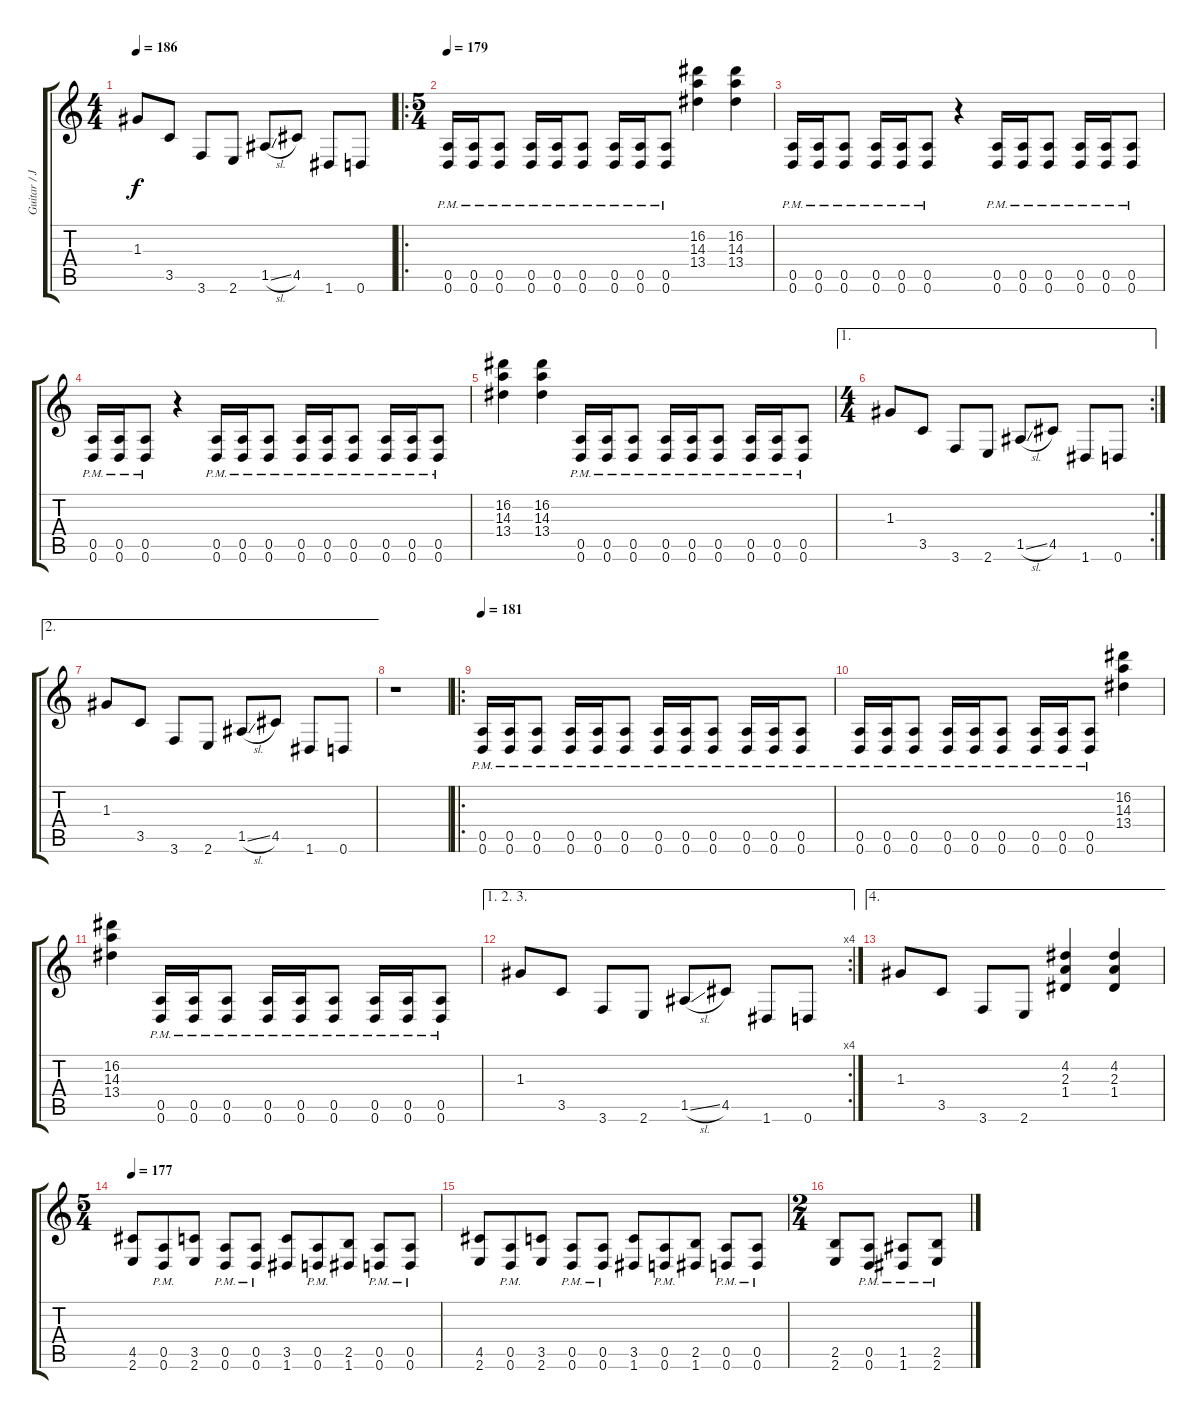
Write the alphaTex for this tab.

\track ("Guitar / Jordan" "Guitar / J") {instrument overdrivenguitar}
\staff {score tabs}
\tuning (E4 B3 G3 D3 A2 D2) {hide}
\ts (4 4)
\tempo 186
\clef g2
\ks c
1.3.8{dy f} 3.5.8 3.6.8 2.6.8 1.5{sl}.8 4.5.8 1.6.8 0.6.8 |
\ro
\ts (5 4)
\tempo 179
(0.5{pm} 0.6{pm}).16 (0.5{pm} 0.6{pm}).16 (0.5{pm} 0.6{pm}).8 (0.5{pm} 0.6{pm}).16 (0.5{pm} 0.6{pm}).16 (0.5{pm} 0.6{pm}).8 (0.5{pm} 0.6{pm}).16 (0.5{pm} 0.6{pm}).16 (0.5{pm} 0.6{pm}).8 (16.2 14.3 13.4).4 (16.2 14.3 13.4).4 |
(0.5{pm} 0.6{pm}).16 (0.5{pm} 0.6{pm}).16 (0.5{pm} 0.6{pm}).8 (0.5{pm} 0.6{pm}).16 (0.5{pm} 0.6{pm}).16 (0.5{pm} 0.6{pm}).8 r.4 (0.5{pm} 0.6{pm}).16 (0.5{pm} 0.6{pm}).16 (0.5{pm} 0.6{pm}).8 (0.5{pm} 0.6{pm}).16 (0.5{pm} 0.6{pm}).16 (0.5{pm} 0.6{pm}).8 |
(0.5{pm} 0.6{pm}).16 (0.5{pm} 0.6{pm}).16 (0.5{pm} 0.6{pm}).8 r.4 (0.5{pm} 0.6{pm}).16 (0.5{pm} 0.6{pm}).16 (0.5{pm} 0.6{pm}).8 (0.5{pm} 0.6{pm}).16 (0.5{pm} 0.6{pm}).16 (0.5{pm} 0.6{pm}).8 (0.5{pm} 0.6{pm}).16 (0.5{pm} 0.6{pm}).16 (0.5{pm} 0.6{pm}).8 |
(16.2 14.3 13.4).4 (16.2 14.3 13.4).4 (0.5{pm} 0.6{pm}).16 (0.5{pm} 0.6{pm}).16 (0.5{pm} 0.6{pm}).8 (0.5{pm} 0.6{pm}).16 (0.5{pm} 0.6{pm}).16 (0.5{pm} 0.6{pm}).8 (0.5{pm} 0.6{pm}).16 (0.5{pm} 0.6{pm}).16 (0.5{pm} 0.6{pm}).8 |
\ae 1
\rc 2
\ts (4 4)
1.3.8 3.5.8 3.6.8 2.6.8 1.5{sl}.8 4.5.8 1.6.8 0.6.8 |
\ae 2
1.3.8 3.5.8 3.6.8 2.6.8 1.5{sl}.8 4.5.8 1.6.8 0.6.8 |
r.1 |
\ro
\tempo 181
(0.5{pm} 0.6{pm}).16 (0.5{pm} 0.6{pm}).16 (0.5{pm} 0.6{pm}).8 (0.5{pm} 0.6{pm}).16 (0.5{pm} 0.6{pm}).16 (0.5{pm} 0.6{pm}).8 (0.5{pm} 0.6{pm}).16 (0.5{pm} 0.6{pm}).16 (0.5{pm} 0.6{pm}).8 (0.5{pm} 0.6{pm}).16 (0.5{pm} 0.6{pm}).16 (0.5{pm} 0.6{pm}).8 |
(0.5{pm} 0.6{pm}).16 (0.5{pm} 0.6{pm}).16 (0.5{pm} 0.6{pm}).8 (0.5{pm} 0.6{pm}).16 (0.5{pm} 0.6{pm}).16 (0.5{pm} 0.6{pm}).8 (0.5{pm} 0.6{pm}).16 (0.5{pm} 0.6{pm}).16 (0.5{pm} 0.6{pm}).8 (16.2 14.3 13.4).4 |
(16.2 14.3 13.4).4 (0.5{pm} 0.6{pm}).16 (0.5{pm} 0.6{pm}).16 (0.5{pm} 0.6{pm}).8 (0.5{pm} 0.6{pm}).16 (0.5{pm} 0.6{pm}).16 (0.5{pm} 0.6{pm}).8 (0.5{pm} 0.6{pm}).16 (0.5{pm} 0.6{pm}).16 (0.5{pm} 0.6{pm}).8 |
\ae (1 2 3)
\rc 4
1.3.8 3.5.8 3.6.8 2.6.8 1.5{sl}.8 4.5.8 1.6.8 0.6.8 |
\ae 4
1.3.8 3.5.8 3.6.8 2.6.8 (4.2 2.3 1.4).4 (4.2 2.3 1.4).4 |
\ts (5 4)
\tempo 177
(4.5 2.6).8 (0.5{pm} 0.6{pm}).8{beam merge} (3.5 2.6).8{beam split} (0.5{pm} 0.6{pm}).8{beam merge} (0.5{pm} 0.6{pm}).8{beam split} (3.5 1.6).8{beam merge} (0.5{pm} 0.6{pm}).8 (2.5 1.6).8{beam split} (0.5{pm} 0.6{pm}).8 (0.5{pm} 0.6{pm}).8 |
(4.5 2.6).8 (0.5{pm} 0.6{pm}).8{beam merge} (3.5 2.6).8{beam split} (0.5{pm} 0.6{pm}).8{beam merge} (0.5{pm} 0.6{pm}).8{beam split} (3.5 1.6).8{beam merge} (0.5{pm} 0.6{pm}).8 (2.5 1.6).8{beam split} (0.5{pm} 0.6{pm}).8 (0.5{pm} 0.6{pm}).8 |
\ts (2 4)
(2.5 2.6).8 (0.5{pm} 0.6{pm}).8 (1.5{pm} 1.6{pm}).8 (2.5{pm} 2.6{pm}).8
